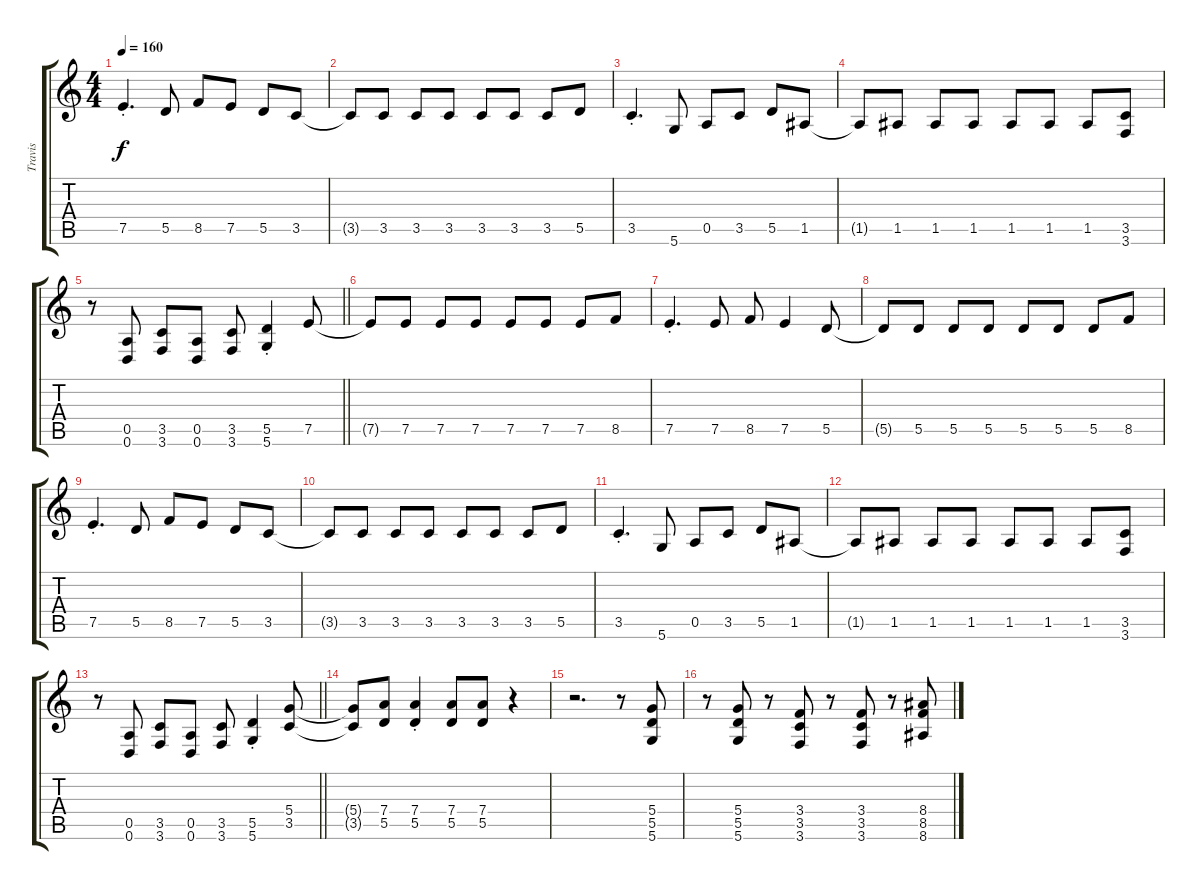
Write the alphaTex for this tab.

\track ("Travis" "Travis") {instrument distortionguitar}
\staff {score tabs}
\tuning (E4 B3 G3 D3 A2 D2) {hide}
\ts (4 4)
\tempo 160
\clef g2
\ks c
7.5{st}.4{d dy f} 5.5.8 8.5.8 7.5.8 5.5.8 3.5.8 |
3.5{t}.8 3.5.8 3.5.8 3.5.8 3.5.8 3.5.8 3.5.8 5.5.8 |
3.5{st}.4{d} 5.6.8 0.5.8 3.5.8 5.5.8 1.5.8 |
1.5{t}.8 1.5.8 1.5.8 1.5.8 1.5.8 1.5.8 1.5.8 (3.5 3.6).8 |
\barLineRight lightlight
r.8 (0.5 0.6).8 (3.5 3.6).8 (0.5 0.6).8 (3.5 3.6).8 (5.5{st} 5.6{st}).4 7.5.8 |
7.5{t}.8 7.5.8 7.5.8 7.5.8 7.5.8 7.5.8 7.5.8 8.5.8 |
7.5{st}.4{d} 7.5.8 8.5.8 7.5.4 5.5.8 |
5.5{t}.8 5.5.8 5.5.8 5.5.8 5.5.8 5.5.8 5.5.8 8.5.8 |
7.5{st}.4{d} 5.5.8 8.5.8 7.5.8 5.5.8 3.5.8 |
3.5{t}.8 3.5.8 3.5.8 3.5.8 3.5.8 3.5.8 3.5.8 5.5.8 |
3.5{st}.4{d} 5.6.8 0.5.8 3.5.8 5.5.8 1.5.8 |
1.5{t}.8 1.5.8 1.5.8 1.5.8 1.5.8 1.5.8 1.5.8 (3.5 3.6).8 |
\barLineRight lightlight
r.8 (0.5 0.6).8 (3.5 3.6).8 (0.5 0.6).8 (3.5 3.6).8 (5.5{st} 5.6{st}).4 (5.4 3.5).8 |
(5.4{t} 3.5{t}).8 (7.4 5.5).8 (7.4{st} 5.5{st}).4 (7.4 5.5).8 (7.4 5.5).8 r.4 |
r.2{d} r.8 (5.4 5.5 5.6).8 |
r.8 (5.4 5.5 5.6).8 r.8 (3.4 3.5 3.6).8 r.8 (3.4 3.5 3.6).8 r.8 (8.4 8.5 8.6).8
